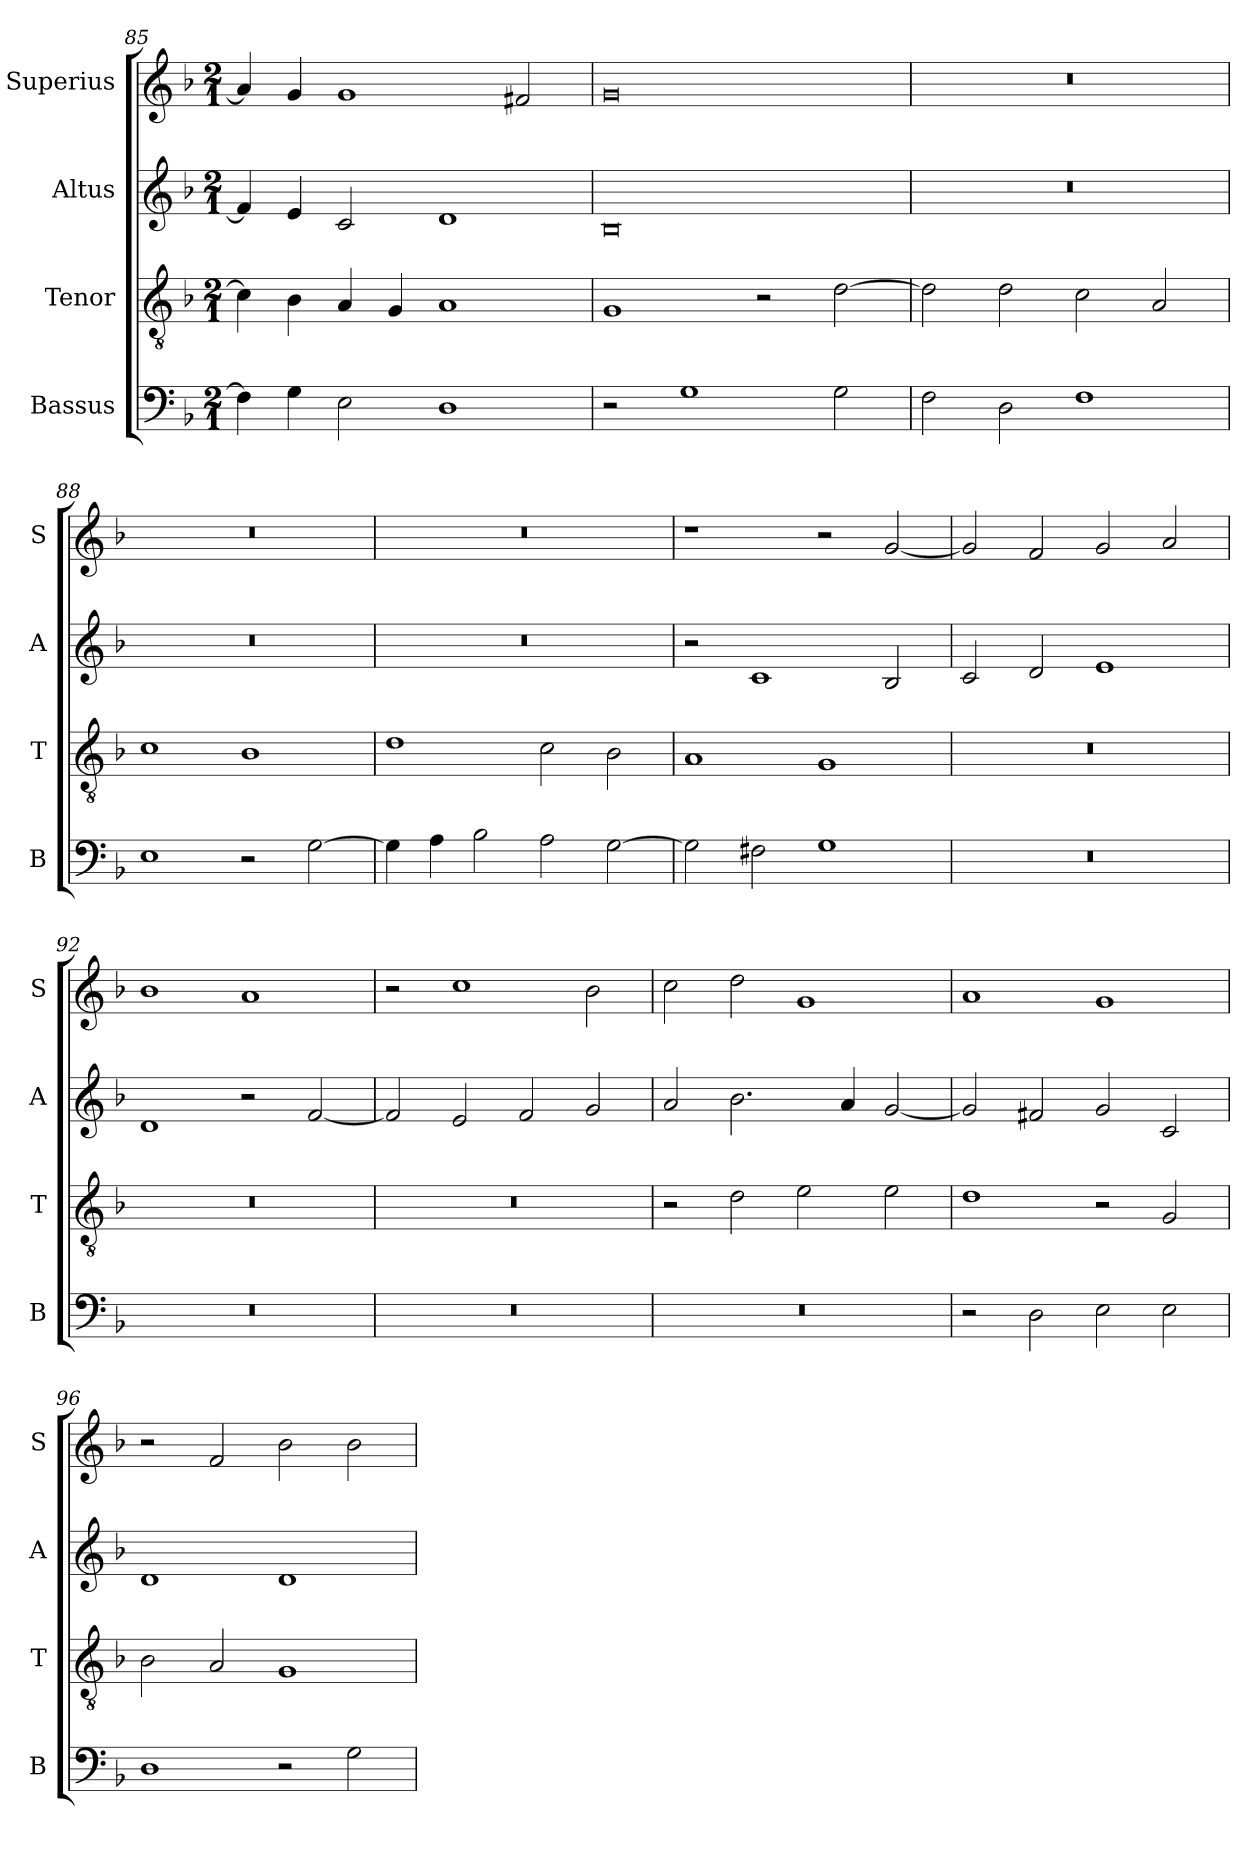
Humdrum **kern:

**kern	**kern	**kern	**kern
*part4	*part3	*part2	*part1
*staff4	*staff3	*staff2	*staff1
*I"Bassus	*I"Tenor	*I"Altus	*I"Superius
*I'B	*I'T	*I'A	*I'S
*clefF4	*clefGv2	*clefG2	*clefG2
*k[b-]	*k[b-]	*k[b-]	*k[b-]
*F:	*F:	*F:	*F:
*M2/1	*M2/1	*M2/1	*M2/1
=85	=85	=85	=85
4F]	4c]	4f]	4a]
4G	4B-	4e	4g
2E	4A	2c	1g
.	4G	.	.
1D	1A	1d	.
.	.	.	2f#X
=86	=86	=86	=86
2r	1G	0B-	0g
1G	.	.	.
.	2r	.	.
2G	[2d	.	.
=87	=87	=87	=87
2F	2d]	0r	0r
2D	2d	.	.
1F	2c	.	.
.	2A	.	.
=88	=88	=88	=88
1E	1c	0r	0r
2r	1B-	.	.
[2G	.	.	.
=89	=89	=89	=89
4G]	1d	0r	0r
4A	.	.	.
2B-	.	.	.
2A	2c	.	.
[2G	2B-	.	.
=90	=90	=90	=90
2G]	1A	2r	1r
2F#X	.	1c	.
1G	1G	.	2r
.	.	2B-	[2g
=91	=91	=91	=91
0r	0r	2c	2g]
.	.	2d	2f
.	.	1e	2g
.	.	.	2a
=92	=92	=92	=92
0r	0r	1d	1b-
.	.	2r	1a
.	.	[2f	.
=93	=93	=93	=93
0r	0r	2f]	2r
.	.	2e	1cc
.	.	2f	.
.	.	2g	2b-
=94	=94	=94	=94
0r	2r	2a	2cc
.	2d	2.b-	2dd
.	2e	.	1g
.	.	4a	.
.	2e	[2g	.
=95	=95	=95	=95
2r	1d	2g]	1a
2D	.	2f#X	.
2E	2r	2g	1g
2E	2G	2c	.
=96	=96	=96	=96
1D	2B-	1d	2r
.	2A	.	2f
2r	1G	1d	2b-
2G	.	.	2b-
=	=	=	=
*-	*-	*-	*-
